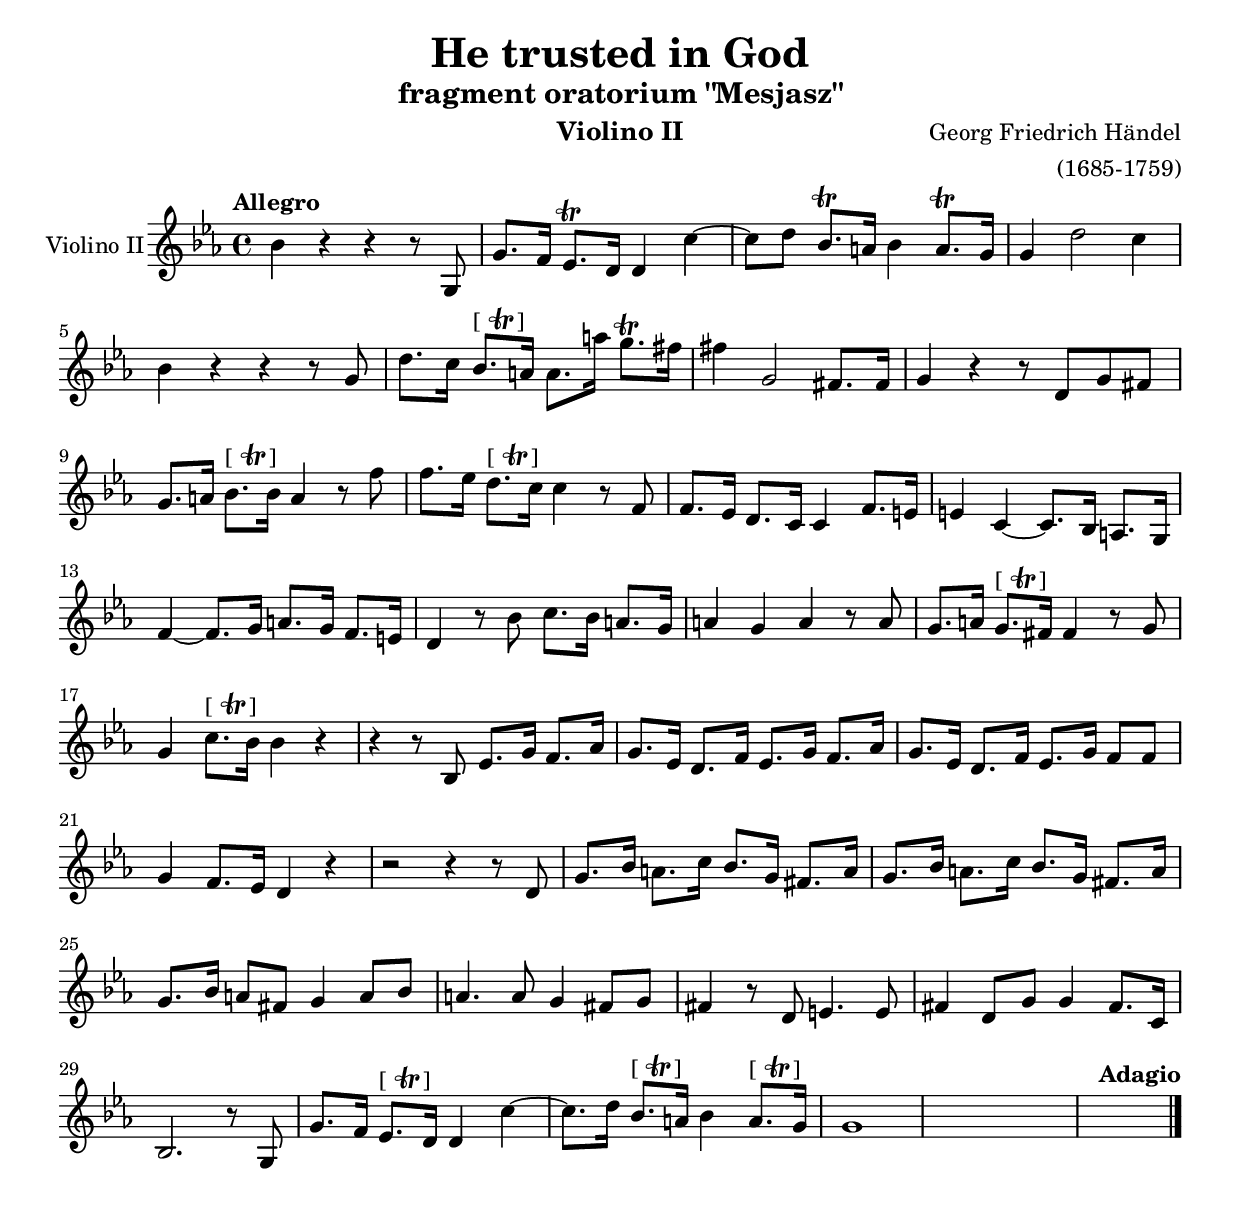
\version "2.13.45"
\pointAndClickOff
\include "italiano.ly"

#(set-global-staff-size 20)

﻿\bookOutputName "He trusted in God"

\bookOutputSuffix "skrzypceII"

\paper {
    % page-count = #
    % top-margin = \mm
    % bottom-margin = \mm
    top-markup-spacing #'basic-distance = 12
    markup-system-spacing #'basic-distance = 20
    top-system-spacing #'basic-distance = 8
    top-system-spacing #'padding = 2
    last-bottom-spacing #'basic-distance = 9
    % ragged-last-bottom = ##f
    % annotate-spacing = ##t
  }

\header {
    ﻿title = \markup \larger "He trusted in God"
subtitle = \markup \larger "fragment oratorium \"Mesjasz\""
composer = \markup { 
    \right-column {
        "Georg Friedrich Händel"
        "(1685-1759)"
      }
  }


    instrument = "Violino II"
    %tagline = ##f
  }

sharedProperties = {
    \include "global.ily"
  }

individualBreaks = {
    
  }

\include "miscCommands.ily"
\include "violinIIStruct.ily"

\score {
  <<
    \violinIIStaffVar
    \context Staff = violinIIStaff {
        \set Staff.instrumentName = "Violino II" 
        \unset Staff.shortInstrumentName 
      }
  >>
    
    \layout { 
        % indent = \mm
        % short-indent = \mm
        % system-count = #
        \context {
            \Staff   
                \override BarLine #'space-alist =
                    #'((time-signature . (extra-space . 0.75))
                      (custos . (minimum-space . 2.0))
                      (clef . (minimum-space . 1.0))
                      (key-signature . (extra-space . 1.0))
                      (key-cancellation . (extra-space . 1.0))
                      (first-note . (fixed-space . 1))
                      (next-note . (minimum-fixed-space  . 1.2))
                      (right-edge . (extra-space . 0.0)))
              }
        \context {
            \Score 
            \override BarNumber #'self-alignment-X = 
                #(lambda (grob)
                   (let ((break-dir (ly:item-break-dir grob)))
                     (set! (ly:grob-property grob 'self-alignment-X)
                           (if (= break-dir RIGHT)
                               1
                               0))))
          }
      }
  }
